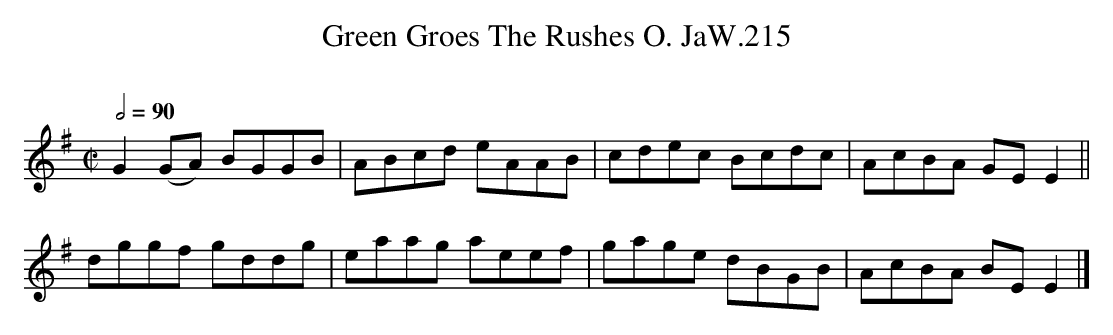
X:1
T:Green Groes The Rushes O. JaW.215
M:C|
L:1/8
Q:1/2=90
O:
K:G
G2(GA) BGGB|ABcd eAAB|cdec Bcdc|AcBA GEE2||
dggf gddg|eaag aeef|gage dBGB|AcBA BEE2|]
